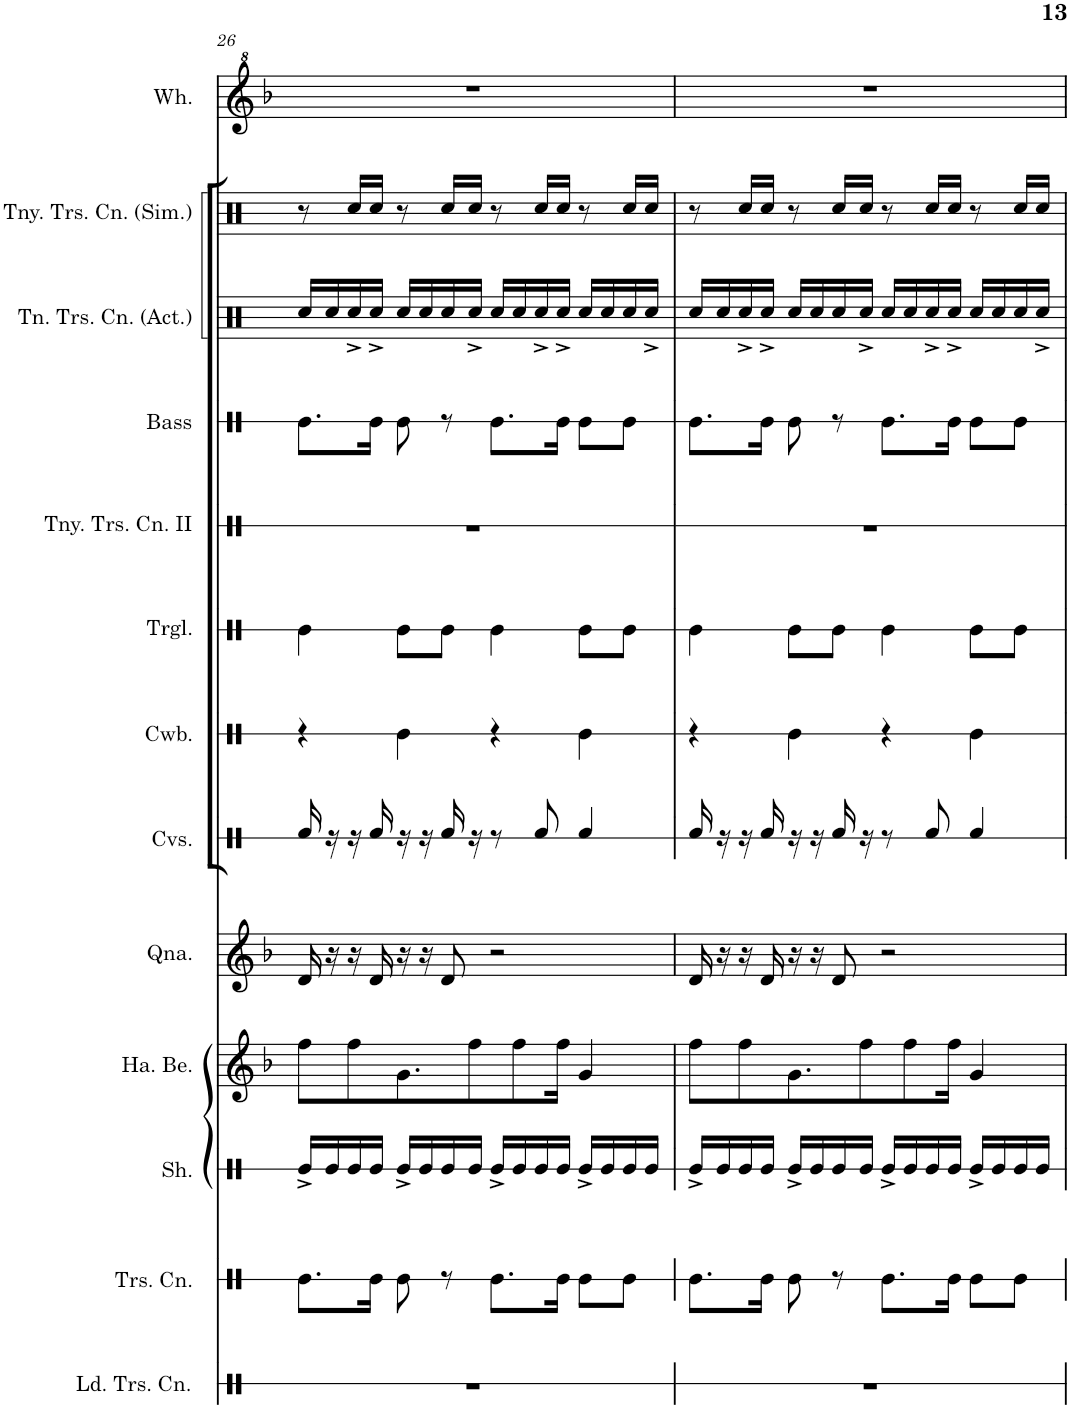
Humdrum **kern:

**kern	**kern	**kern	**kern	**kern	**kern	**kern	**kern	**kern	**kern	**kern	**kern	**kern
*part13	*part12	*part11	*part10	*part9	*part8	*part7	*part6	*part5	*part4	*part3	*part2	*part1
*staff13	*staff12	*staff11	*staff10	*staff9	*staff8	*staff7	*staff6	*staff5	*staff4	*staff3	*staff2	*staff1
*I"Lidded Trash Can	*I"Trash Can	*I"Shaker	*I"Hand Bells	*I"Quinoa	*I"Claves	*I"Cowbell	*I"Triangle	*I"Tiny Trash Can II	*I"Bass Drum	*I"Tiny Trash Can (Actual)	*I"Tiny Trash Can (Simplified)	*I"Whistle
*I'Ld. Trs. Cn.	*I'Trs. Cn.	*I'Sh.	*I'Ha. Be.	*I'Qna.	*I'Cvs.	*I'Cwb.	*I'Trgl.	*I'Tny. Trs. Cn. II	*I'Bass	*I'Tn. Trs. Cn. (Act.)	*I'Tny. Trs. Cn. (Sim.)	*I'Wh.
!!LO:PB:g=z
*clefX	*clefX	*clefX	*clefG2	*clefG2	*clefX	*clefX	*clefX	*clefX	*clefX	*clefX	*clefX	*clefG^2
*k[]	*k[]	*k[]	*k[b-]	*k[b-]	*k[]	*k[]	*k[]	*k[]	*k[]	*k[]	*k[]	*k[b-]
*M4/4	*M4/4	*M4/4	*M4/4	*M4/4	*M4/4	*M4/4	*M4/4	*M4/4	*M4/4	*M4/4	*M4/4	*M4/4
=26	=26	=26	=26	=26	=26	=26	=26	=26	=26	=26	=26	=26
1r	8.Re\L	16Re^/LL	8ff\L	16d/	16Rf/	4r	4Re\	1r	8.Re\L	16Rcc/LL	8r	1r
.	.	16Re/	.	16r	16r	.	.	.	.	16Rcc/	.	.
.	.	16Re/	8ff\	16r	16r	.	.	.	.	16Rcc^/	16Rcc/LL	.
.	16Re\Jk	16Re/JJ	.	16d/	16Rf/	.	.	.	16Re\Jk	16Rcc^/JJ	16Rcc/JJ	.
.	8Re\	16Re^/LL	8.g\	16r	16r	4Re\	8Re\L	.	8Re\	16Rcc/LL	8r	.
.	.	16Re/	.	16r	16r	.	.	.	.	16Rcc/	.	.
.	8r	16Re/	.	8d/	16Rf/	.	8Re\J	.	8r	16Rcc/	16Rcc/LL	.
.	.	16Re/JJ	8ff\	.	16r	.	.	.	.	16Rcc^/JJ	16Rcc/JJ	.
.	8.Re\L	16Re^/LL	.	2r	8r	4r	4Re\	.	8.Re\L	16Rcc/LL	8r	.
.	.	16Re/	8ff\	.	.	.	.	.	.	16Rcc/	.	.
.	.	16Re/	.	.	8Rf/	.	.	.	.	16Rcc^/	16Rcc/LL	.
.	16Re\Jk	16Re/JJ	16ff\Jk	.	.	.	.	.	16Re\Jk	16Rcc^/JJ	16Rcc/JJ	.
.	8Re\L	16Re^/LL	4g/	.	4Rf/	4Re\	8Re\L	.	8Re\L	16Rcc/LL	8r	.
.	.	16Re/	.	.	.	.	.	.	.	16Rcc/	.	.
.	8Re\J	16Re/	.	.	.	.	8Re\J	.	8Re\J	16Rcc/	16Rcc/LL	.
.	.	16Re/JJ	.	.	.	.	.	.	.	16Rcc^/JJ	16Rcc/JJ	.
=27	=27	=27	=27	=27	=27	=27	=27	=27	=27	=27	=27	=27
1r	8.Re\L	16Re^/LL	8ff\L	16d/	16Rf/	4r	4Re\	1r	8.Re\L	16Rcc/LL	8r	1r
.	.	16Re/	.	16r	16r	.	.	.	.	16Rcc/	.	.
.	.	16Re/	8ff\	16r	16r	.	.	.	.	16Rcc^/	16Rcc/LL	.
.	16Re\Jk	16Re/JJ	.	16d/	16Rf/	.	.	.	16Re\Jk	16Rcc^/JJ	16Rcc/JJ	.
.	8Re\	16Re^/LL	8.g\	16r	16r	4Re\	8Re\L	.	8Re\	16Rcc/LL	8r	.
.	.	16Re/	.	16r	16r	.	.	.	.	16Rcc/	.	.
.	8r	16Re/	.	8d/	16Rf/	.	8Re\J	.	8r	16Rcc/	16Rcc/LL	.
.	.	16Re/JJ	8ff\	.	16r	.	.	.	.	16Rcc^/JJ	16Rcc/JJ	.
.	8.Re\L	16Re^/LL	.	2r	8r	4r	4Re\	.	8.Re\L	16Rcc/LL	8r	.
.	.	16Re/	8ff\	.	.	.	.	.	.	16Rcc/	.	.
.	.	16Re/	.	.	8Rf/	.	.	.	.	16Rcc^/	16Rcc/LL	.
.	16Re\Jk	16Re/JJ	16ff\Jk	.	.	.	.	.	16Re\Jk	16Rcc^/JJ	16Rcc/JJ	.
.	8Re\L	16Re^/LL	4g/	.	4Rf/	4Re\	8Re\L	.	8Re\L	16Rcc/LL	8r	.
.	.	16Re/	.	.	.	.	.	.	.	16Rcc/	.	.
.	8Re\J	16Re/	.	.	.	.	8Re\J	.	8Re\J	16Rcc/	16Rcc/LL	.
.	.	16Re/JJ	.	.	.	.	.	.	.	16Rcc^/JJ	16Rcc/JJ	.
=	=	=	=	=	=	=	=	=	=	=	=	=
*-	*-	*-	*-	*-	*-	*-	*-	*-	*-	*-	*-	*-
